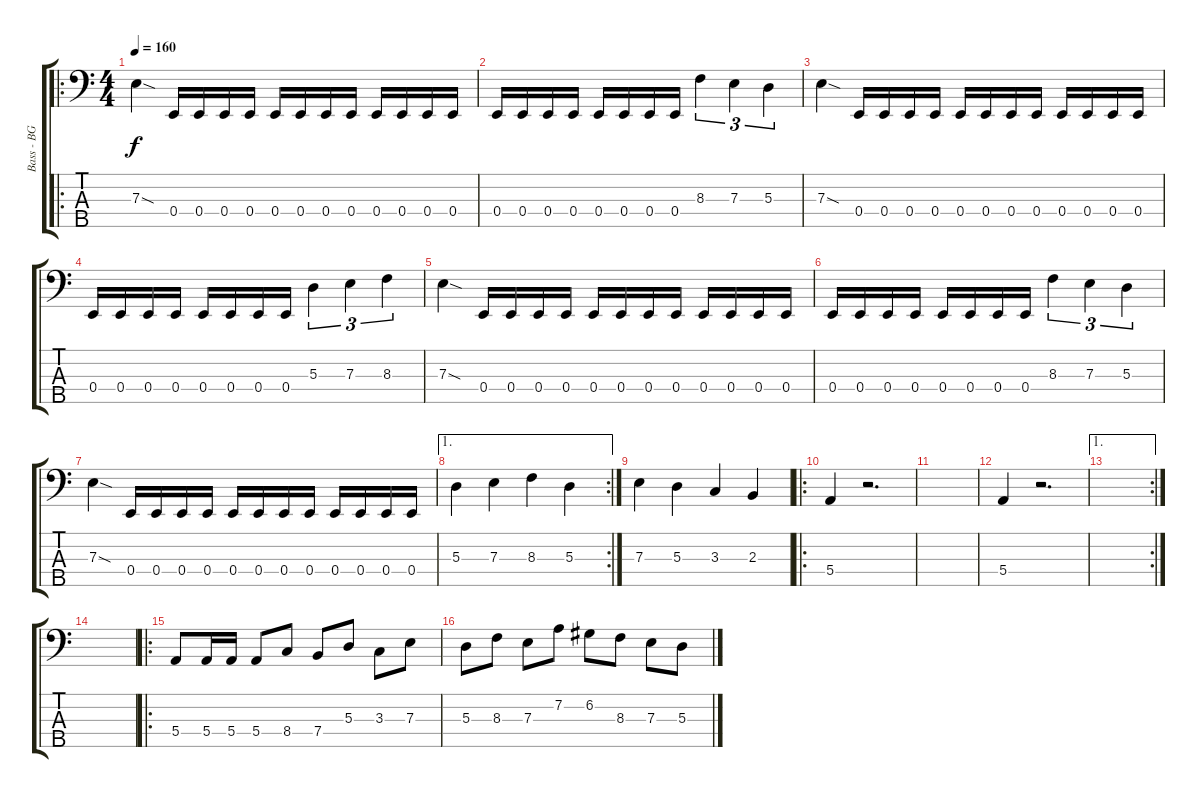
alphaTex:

\track ("Bass - BG" "Bass - BG") {instrument acousticguitarnylon}
\staff {score tabs}
\tuning (G2 D2 A1 E1 B0) {hide}
\ro
\ts (4 4)
\tempo 160
\clef f4
\ks c
7.3{sod}.4{dy f instrument acousticguitarnylon} 0.4.16 0.4.16 0.4.16 0.4.16 0.4.16 0.4.16 0.4.16 0.4.16 0.4.16 0.4.16 0.4.16 0.4.16 |
0.4.16 0.4.16 0.4.16 0.4.16 0.4.16 0.4.16 0.4.16 0.4.16 8.3.4{tu (3 2)} 7.3.4{tu (3 2)} 5.3.4{tu (3 2)} |
7.3{sod}.4 0.4.16 0.4.16 0.4.16 0.4.16 0.4.16 0.4.16 0.4.16 0.4.16 0.4.16 0.4.16 0.4.16 0.4.16 |
0.4.16 0.4.16 0.4.16 0.4.16 0.4.16 0.4.16 0.4.16 0.4.16 5.3.4{tu (3 2)} 7.3.4{tu (3 2)} 8.3.4{tu (3 2)} |
7.3{sod}.4 0.4.16 0.4.16 0.4.16 0.4.16 0.4.16 0.4.16 0.4.16 0.4.16 0.4.16 0.4.16 0.4.16 0.4.16 |
0.4.16 0.4.16 0.4.16 0.4.16 0.4.16 0.4.16 0.4.16 0.4.16 8.3.4{tu (3 2)} 7.3.4{tu (3 2)} 5.3.4{tu (3 2)} |
7.3{sod}.4 0.4.16 0.4.16 0.4.16 0.4.16 0.4.16 0.4.16 0.4.16 0.4.16 0.4.16 0.4.16 0.4.16 0.4.16 |
\ae 1
\rc 2
5.3.4 7.3.4 8.3.4 5.3.4 |
7.3.4 5.3.4 3.3.4 2.3.4 |
\ro
5.4.4 r.2{d} |
|
5.4.4 r.2{d} |
\ae 1
\rc 2
|
|
\ro
5.4.8 5.4.16 5.4.16 5.4.8 8.4.8 7.4.8 5.3.8 3.3.8 7.3.8 |
5.3.8 8.3.8 7.3.8 7.2.8 6.2.8 8.3.8 7.3.8 5.3.8
